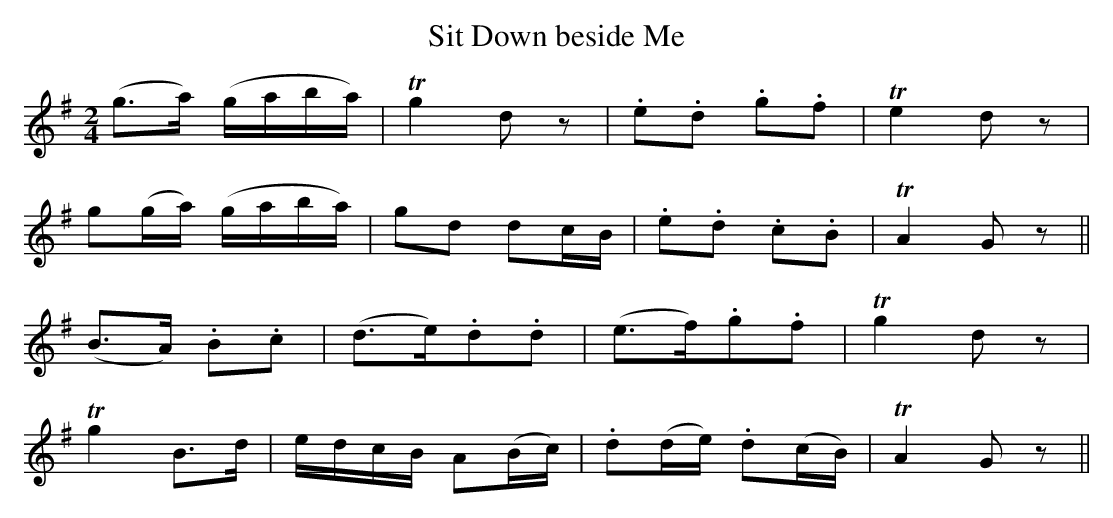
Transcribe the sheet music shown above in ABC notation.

X:1
T: Sit Down beside Me
M: 2/4
L: 1/8
K: G
(g>a) (g/a/b/a/) | Tg2 d z | .e.d .g.f | Te2 d z |
g(g/a/) (g/a/b/a/) | gd dc/B/ | .e.d .c.B | TA2 G z ||
(B>A) .B.c | (d>e).d.d | (e>f).g.f | Tg2 d z |
Tg2 B>d | e/d/c/B/ A(B/c/) | .d(d/e/) .d(c/B/) | TA2 G z ||
